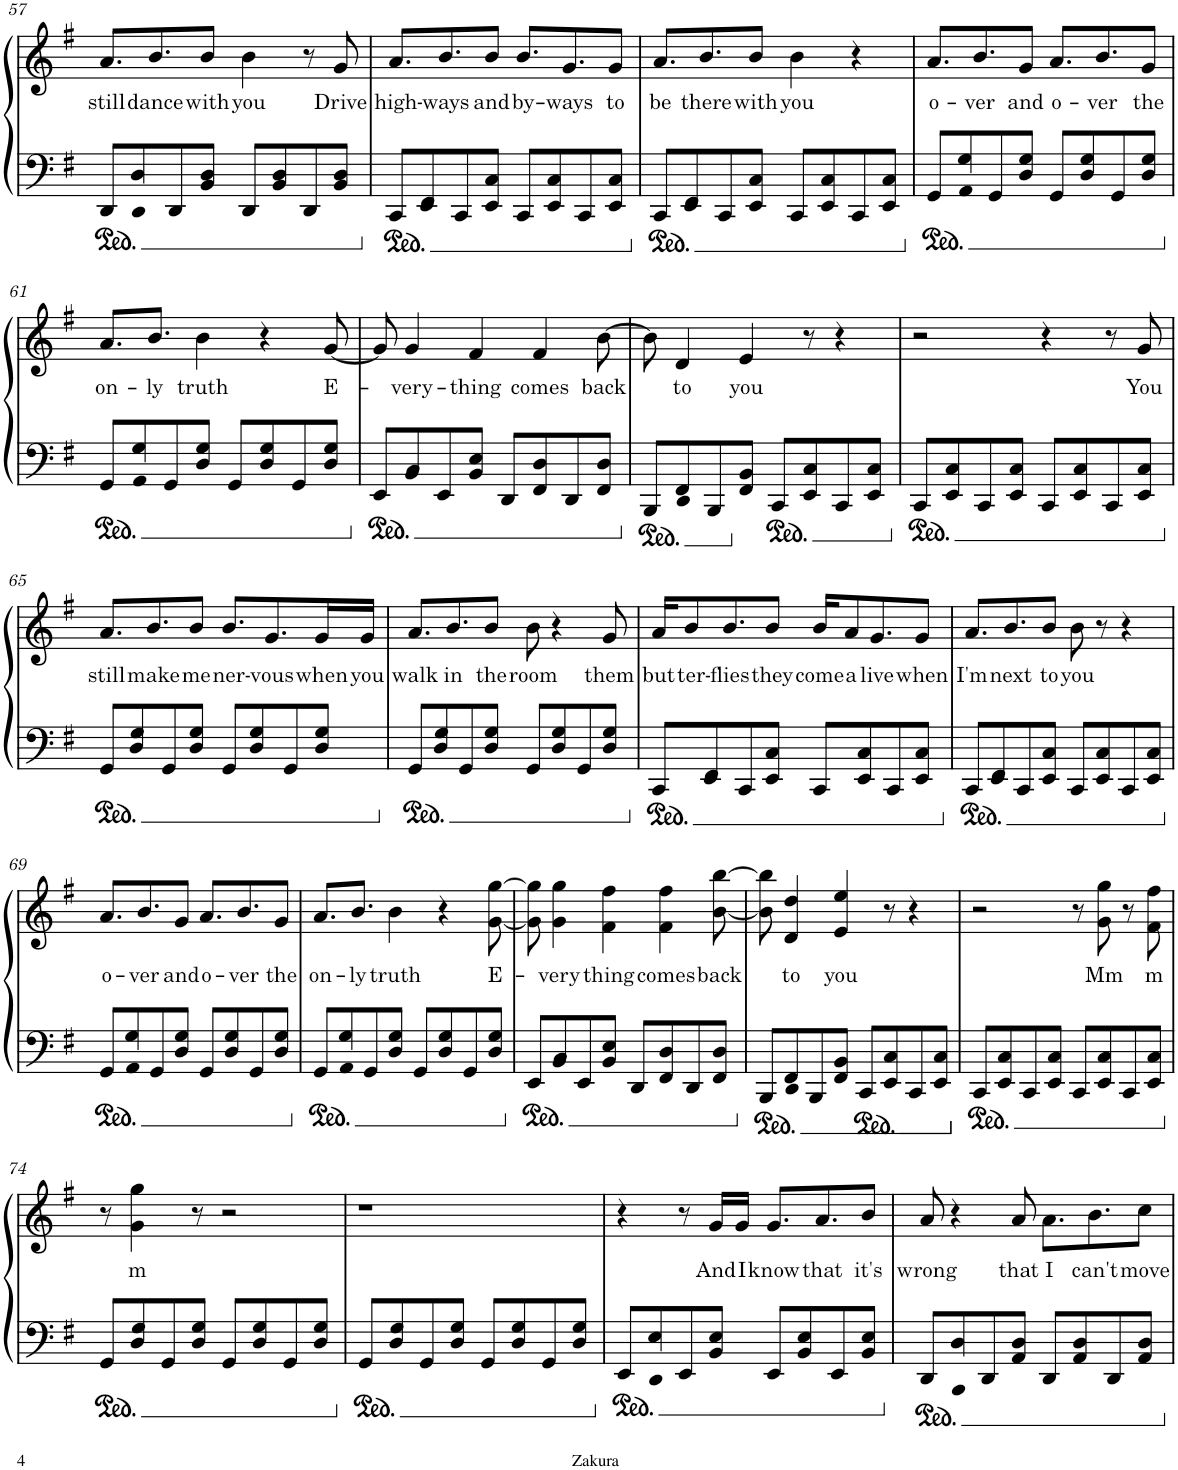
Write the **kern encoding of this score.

**kern	**kern	**text
*part1	*part1	*part1
*staff2	*staff1	*staff1
*I"Piano	*	*
*I'Pno.	*	*
!!LO:PB:g=z
*clefF4	*clefG2	*
*k[f#]	*k[f#]	*
*M4/4	*M4/4	*
=57	=57	=57
!	!	!LO:LY:b
8DD/L	8.a/L	still
8BB/ 8D/	.	.
!	!	!LO:LY:b
.	8.b/	dance
8DD/	.	.
!	!	!LO:LY:b
8BB/ 8D/J	8b/J	with
!	!	!LO:LY:b
8DD/L	4b\	you
8BB/ 8D/	.	.
8DD/	8r	.
!	!	!LO:LY:b
8BB/ 8D/J	8g/	Drive
=58	=58	=58
!	!	!LO:LY:b
8CC/L	8.a/L	high-
8EE/ 8C/	.	.
!	!	!LO:LY:b
.	8.b/	-ways
8CC/	.	.
!	!	!LO:LY:b
8EE/ 8C/J	8b/J	and
!	!	!LO:LY:b
8CC/L	8.b/L	by-
8EE/ 8C/	.	.
!	!	!LO:LY:b
.	8.g/	-ways
8CC/	.	.
!	!	!LO:LY:b
8EE/ 8C/J	8g/J	to
=59	=59	=59
!	!	!LO:LY:b
8CC/L	8.a/L	be
8EE/ 8C/	.	.
!	!	!LO:LY:b
.	8.b/	there
8CC/	.	.
!	!	!LO:LY:b
8EE/ 8C/J	8b/J	with
!	!	!LO:LY:b
8CC/L	4b\	you
8EE/ 8C/	.	.
8CC/	4r	.
8EE/ 8C/J	.	.
=60	=60	=60
!	!	!LO:LY:b
8GG/L	8.a/L	o-
8D/ 8G/	.	.
!	!	!LO:LY:b
.	8.b/	-ver
8GG/	.	.
!	!	!LO:LY:b
8D/ 8G/J	8g/J	and
!	!	!LO:LY:b
8GG/L	8.a/L	o-
8D/ 8G/	.	.
!	!	!LO:LY:b
.	8.b/	-ver
8GG/	.	.
!	!	!LO:LY:b
8D/ 8G/J	8g/J	the
!!LO:LB:g=z
=61	=61	=61
!	!	!LO:LY:b
8GG/L	8.a/L	on-
8D/ 8G/	.	.
!	!	!LO:LY:b
.	8.b/J	-ly
8GG/	.	.
!	!	!LO:LY:b
8D/ 8G/J	4b\	truth
8GG/L	.	.
8D/ 8G/	4r	.
8GG/	.	.
!	!	!LO:LY:b
8D/ 8G/J	[8g/	E-
=62	=62	=62
8EE/L	8g/]	.
!	!	!LO:LY:b
8BB/ 8E/	4g/	-very-
8EE/	.	.
!	!	!LO:LY:b
8BB/ 8E/J	4f#/	-thing
8DD/L	.	.
!	!	!LO:LY:b
8FF#/ 8D/	4f#/	comes
8DD/	.	.
!	!	!LO:LY:b
8FF#/ 8D/J	[8b\	back
=63	=63	=63
8BBB/L	8b\]	.
!	!	!LO:LY:b
8FF#/ 8BB/	4d/	to
8BBB/	.	.
!	!	!LO:LY:b
8FF#/ 8BB/J	4e/	you
8CC/L	.	.
8EE/ 8C/	8r	.
8CC/	4r	.
8EE/ 8C/J	.	.
=64	=64	=64
8CC/L	2r	.
8EE/ 8C/	.	.
8CC/	.	.
8EE/ 8C/J	.	.
8CC/L	4r	.
8EE/ 8C/	.	.
8CC/	8r	.
!	!	!LO:LY:b
8EE/ 8C/J	8g/	You
!!LO:LB:g=z
=65	=65	=65
!	!	!LO:LY:b
8GG/L	8.a/L	still
8D/ 8G/	.	.
!	!	!LO:LY:b
.	8.b/	make
8GG/	.	.
!	!	!LO:LY:b
8D/ 8G/J	8b/J	me
!	!	!LO:LY:b
8GG/L	8.b/L	ner-
8D/ 8G/	.	.
!	!	!LO:LY:b
.	8.g/	-vous
8GG/	.	.
!	!	!LO:LY:b
8D/ 8G/J	16g/L	when
!	!	!LO:LY:b
.	16g/JJ	you
=66	=66	=66
!	!	!LO:LY:b
8GG/L	8.a/L	walk
8D/ 8G/	.	.
!	!	!LO:LY:b
.	8.b/	in
8GG/	.	.
!	!	!LO:LY:b
8D/ 8G/J	8b/J	the
!	!	!LO:LY:b
8GG/L	8b\	room
8D/ 8G/	4r	.
8GG/	.	.
!	!	!LO:LY:b
8D/ 8G/J	8g/	them
=67	=67	=67
!	!	!LO:LY:b
8CC/L	16a/KL	but
!	!	!LO:LY:b
.	8b/	ter-
8EE/ 8C/	.	.
!	!	!LO:LY:b
.	8.b/	-flies
8CC/	.	.
!	!	!LO:LY:b
8EE/ 8C/J	8b/J	they
!	!	!LO:LY:b
8CC/L	16b/KL	come
!	!	!LO:LY:b
.	8a/	a
8EE/ 8C/	.	.
!	!	!LO:LY:b
.	8.g/	live
8CC/	.	.
!	!	!LO:LY:b
8EE/ 8C/J	8g/J	when
=68	=68	=68
!	!	!LO:LY:b
8CC/L	8.a/L	I'm
8EE/ 8C/	.	.
!	!	!LO:LY:b
.	8.b/	next
8CC/	.	.
!	!	!LO:LY:b
8EE/ 8C/J	8b/J	to
!	!	!LO:LY:b
8CC/L	8b\	you
8EE/ 8C/	8r	.
8CC/	4r	.
8EE/ 8C/J	.	.
!!LO:LB:g=z
=69	=69	=69
!	!	!LO:LY:b
8GG/L	8.a/L	o-
8D/ 8G/	.	.
!	!	!LO:LY:b
.	8.b/	-ver
8GG/	.	.
!	!	!LO:LY:b
8D/ 8G/J	8g/J	and
!	!	!LO:LY:b
8GG/L	8.a/L	o-
8D/ 8G/	.	.
!	!	!LO:LY:b
.	8.b/	-ver
8GG/	.	.
!	!	!LO:LY:b
8D/ 8G/J	8g/J	the
=70	=70	=70
!	!	!LO:LY:b
8GG/L	8.a/L	on-
8D/ 8G/	.	.
!	!	!LO:LY:b
.	8.b/J	-ly
8GG/	.	.
!	!	!LO:LY:b
8D/ 8G/J	4b\	truth
8GG/L	.	.
8D/ 8G/	4r	.
8GG/	.	.
!	!	!LO:LY:b
8D/ 8G/J	[8g\ [8gg\	E-
=71	=71	=71
8EE/L	8g\] 8gg\]	.
!	!	!LO:LY:b
8BB/ 8E/	4g\ 4gg\	very
8EE/	.	.
!	!	!LO:LY:b
8BB/ 8E/J	4f#\ 4ff#\	thing
8DD/L	.	.
!	!	!LO:LY:b
8FF#/ 8D/	4f#\ 4ff#\	comes
8DD/	.	.
!	!	!LO:LY:b
8FF#/ 8D/J	[8b\ [8bb\	back
=72	=72	=72
8BBB/L	8b\] 8bb\]	.
!	!	!LO:LY:b
8FF#/ 8BB/	4d/ 4dd/	to
8BBB/	.	.
!	!	!LO:LY:b
8FF#/ 8BB/J	4e/ 4ee/	you
8CC/L	.	.
8EE/ 8C/	8r	.
8CC/	4r	.
8EE/ 8C/J	.	.
=73	=73	=73
8CC/L	2r	.
8EE/ 8C/	.	.
8CC/	.	.
8EE/ 8C/J	.	.
8CC/L	8r	.
!	!	!LO:LY:b
8EE/ 8C/	8g\ 8gg\	Mm
8CC/	8r	.
!	!	!LO:LY:b
8EE/ 8C/J	8f#\ 8ff#\	m
!!LO:LB:g=z
=74	=74	=74
8GG/L	8r	.
!	!	!LO:LY:b
8D/ 8G/	4g\ 4gg\	m
8GG/	.	.
8D/ 8G/J	8r	.
8GG/L	2r	.
8D/ 8G/	.	.
8GG/	.	.
8D/ 8G/J	.	.
=75	=75	=75
8GG/L	1r	.
8D/ 8G/	.	.
8GG/	.	.
8D/ 8G/J	.	.
8GG/L	.	.
8D/ 8G/	.	.
8GG/	.	.
8D/ 8G/J	.	.
=76	=76	=76
8EE/L	4r	.
8BB/ 8E/	.	.
8EE/	8r	.
!	!	!LO:LY:b
8BB/ 8E/J	16g/LL	And
!	!	!LO:LY:b
.	16g/JJ	I
!	!	!LO:LY:b
8EE/L	8.g/L	know
8BB/ 8E/	.	.
!	!	!LO:LY:b
.	8.a/	that
8EE/	.	.
!	!	!LO:LY:b
8BB/ 8E/J	8b/J	it's
=77	=77	=77
!	!	!LO:LY:b
8DD/L	8a/	wrong
8AA/ 8D/	4r	.
8DD/	.	.
!	!	!LO:LY:b
8AA/ 8D/J	8a/	that
!	!	!LO:LY:b
8DD/L	8.a\L	I
8AA/ 8D/	.	.
!	!	!LO:LY:b
.	8.b\	can't
8DD/	.	.
!	!	!LO:LY:b
8AA/ 8D/J	8cc\J	move
=	=	=
*-	*-	*-
